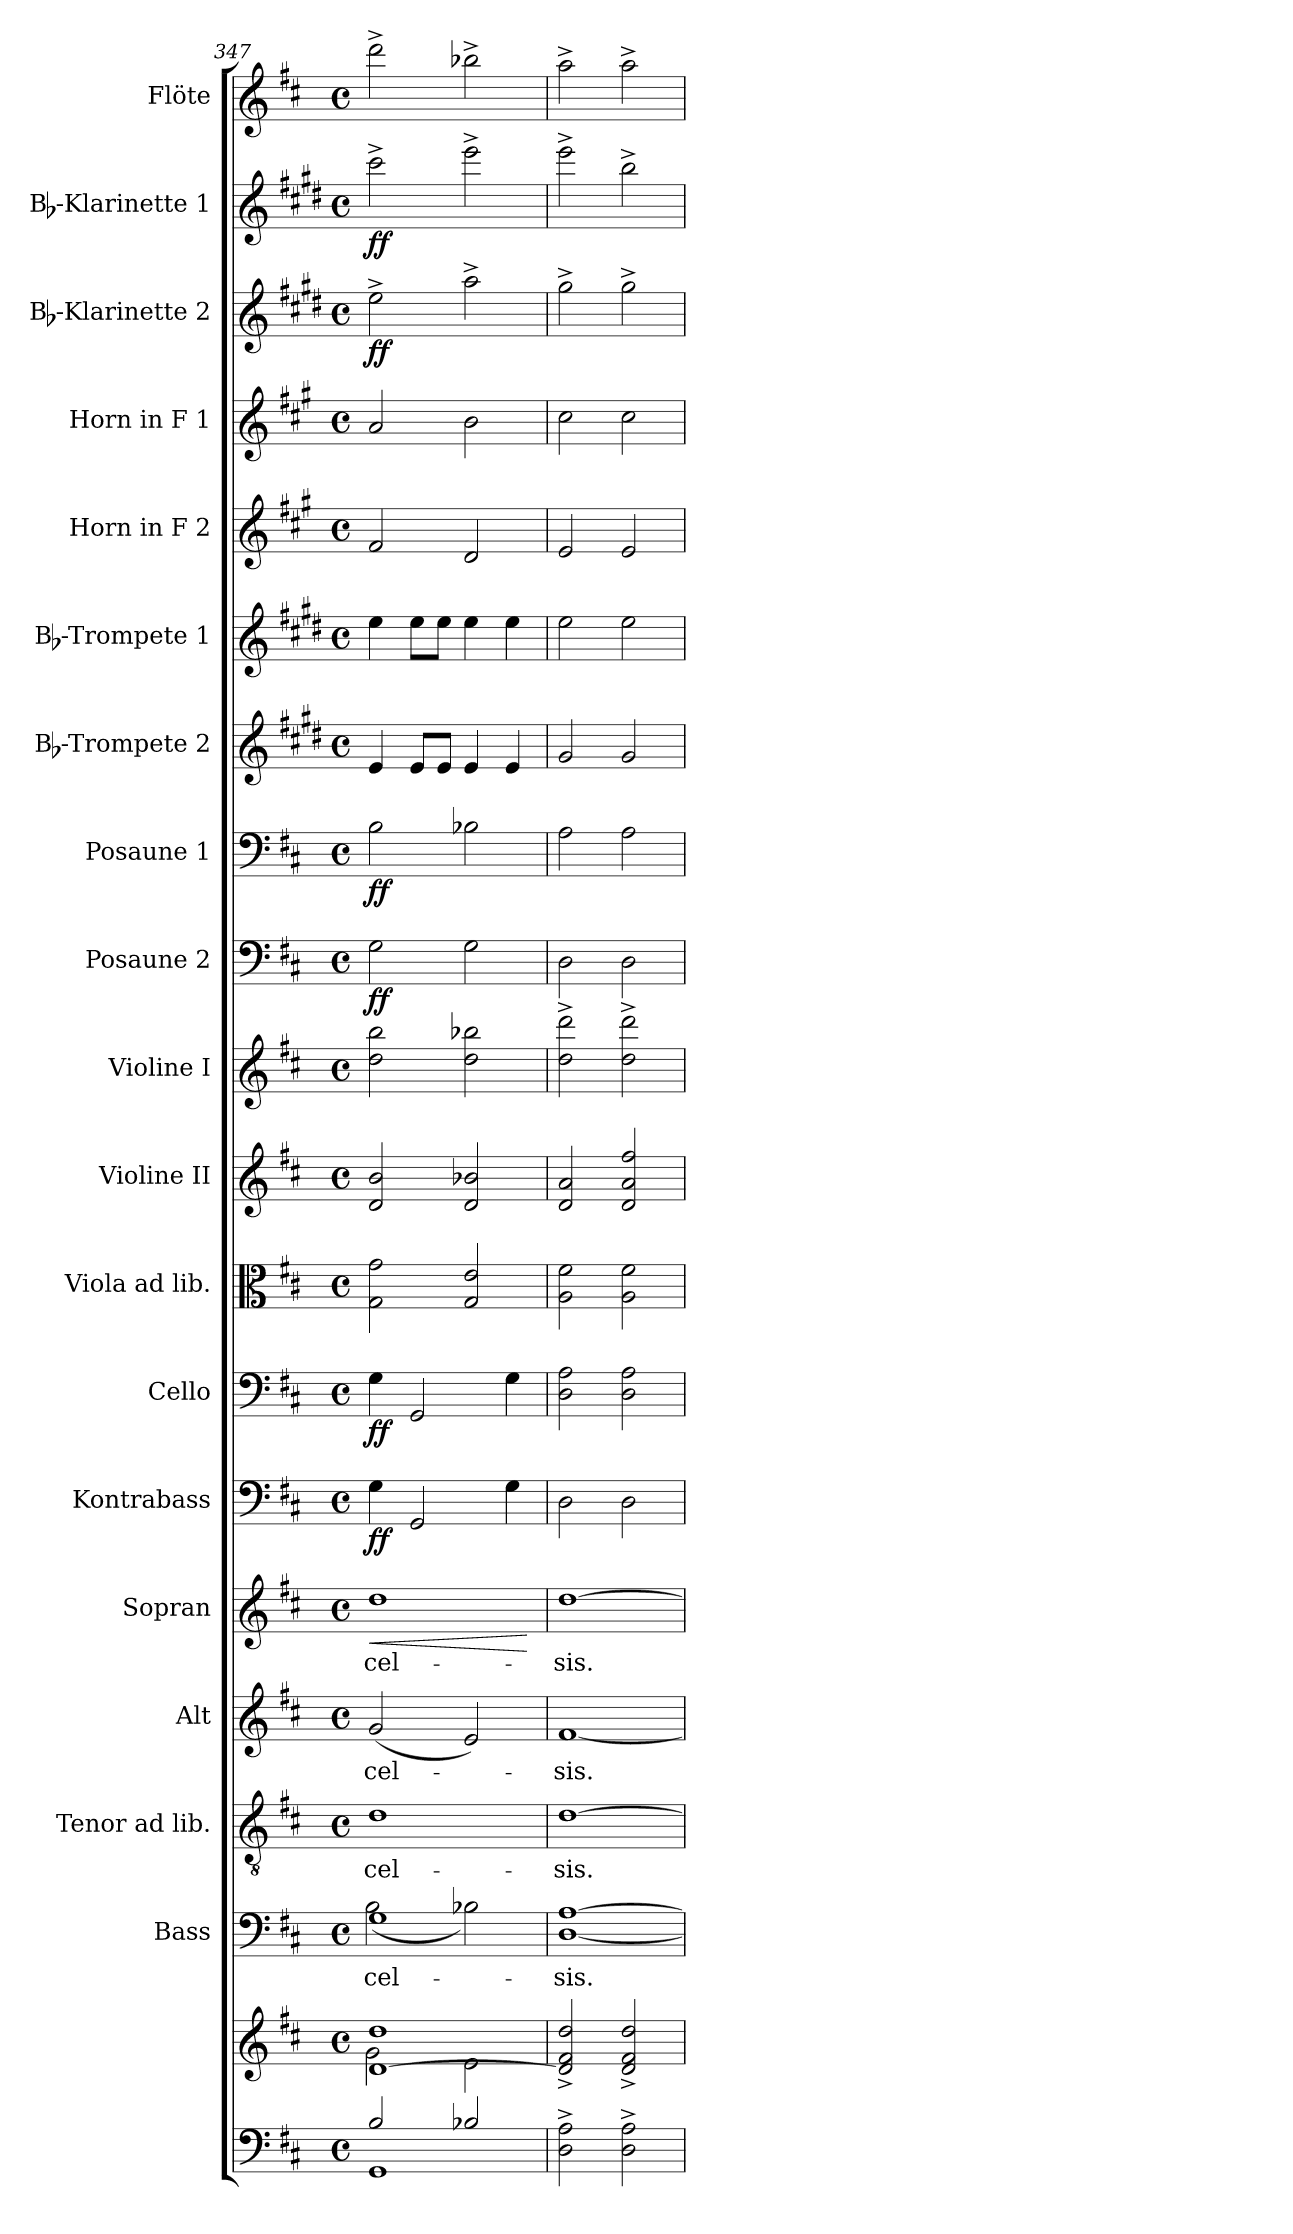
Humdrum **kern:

**kern	**kern	**kern	**text	**kern	**text	**kern	**text	**kern	**text	**dynam	**kern	**dynam	**kern	**dynam	**kern	**kern	**kern	**kern	**dynam	**kern	**dynam	**kern	**kern	**kern	**kern	**kern	**dynam	**kern	**dynam	**kern
*part19	*part19	*part18	*part18	*part17	*part17	*part16	*part16	*part15	*part15	*part15	*part14	*part14	*part13	*part13	*part12	*part11	*part10	*part9	*part9	*part8	*part8	*part7	*part6	*part5	*part4	*part3	*part3	*part2	*part2	*part1
*staff20	*staff19	*staff18	*staff18	*staff17	*staff17	*staff16	*staff16	*staff15	*staff15	*staff15	*staff14	*staff14	*staff13	*staff13	*staff12	*staff11	*staff10	*staff9	*staff9	*staff8	*staff8	*staff7	*staff6	*staff5	*staff4	*staff3	*staff3	*staff2	*staff2	*staff1
*	*	*I"Bass	*	*I"Tenor ad lib.	*	*I"Alt	*	*I"Sopran	*	*	*I"Kontrabass	*	*I"Cello	*	*I"Viola ad lib.	*I"Violine II	*I"Violine I	*I"Posaune 2	*	*I"Posaune 1	*	*I"Bb-Trompete 2	*I"Bb-Trompete 1	*I"Horn in F 2	*I"Horn in F 1	*I"Bb-Klarinette 2	*	*I"Bb-Klarinette 1	*	*I"Flöte
*	*	*I'B.	*	*I'T.	*	*I'A.	*	*I'S.	*	*	*I'Kb.	*	*	*	*I'Vla.	*I'Vl. II	*I'Vl. I	*I'Pos. 2	*	*I'Pos. 1	*	*I'Bb Trp. 2	*I'Bb Trp. 1	*	*	*I'Bb Kl. 2	*	*I'Bb Kl. 1	*	*I'Fl.
*clefF4	*clefG2	*clefF4	*	*clefGv2	*	*clefG2	*	*clefG2	*	*	*clefF4	*	*clefF4	*	*clefC3	*clefG2	*clefG2	*clefF4	*	*clefF4	*	*clefG2	*clefG2	*clefG2	*clefG2	*clefG2	*	*clefG2	*	*clefG2
*	*	*	*	*	*	*	*	*	*	*	*ITrd7c12	*	*	*	*	*	*	*	*	*	*	*ITrd1c2	*ITrd1c2	*ITrd4c7	*ITrd4c7	*ITrd1c2	*	*ITrd1c2	*	*
*k[f#c#]	*k[f#c#]	*k[f#c#]	*	*k[f#c#]	*	*k[f#c#]	*	*k[f#c#]	*	*	*k[f#c#]	*	*k[f#c#]	*	*k[f#c#]	*k[f#c#]	*k[f#c#]	*k[f#c#]	*	*k[f#c#]	*	*k[f#c#]	*k[f#c#]	*k[f#c#]	*k[f#c#]	*k[f#c#]	*	*k[f#c#]	*	*k[f#c#]
*D:	*D:	*D:	*	*D:	*	*D:	*	*D:	*	*	*D:	*	*D:	*	*D:	*D:	*D:	*D:	*	*D:	*	*D:	*D:	*D:	*D:	*D:	*	*D:	*	*D:
*M4/4	*M4/4	*M4/4	*	*M4/4	*	*M4/4	*	*M4/4	*	*	*M4/4	*	*M4/4	*	*M4/4	*M4/4	*M4/4	*M4/4	*	*M4/4	*	*M4/4	*M4/4	*M4/4	*M4/4	*M4/4	*	*M4/4	*	*M4/4
*met(c)	*met(c)	*met(c)	*	*met(c)	*	*met(c)	*	*met(c)	*	*	*met(c)	*	*met(c)	*	*met(c)	*met(c)	*met(c)	*met(c)	*	*met(c)	*	*met(c)	*met(c)	*met(c)	*met(c)	*met(c)	*	*met(c)	*	*met(c)
=347	=347	=347	=347	=347	=347	=347	=347	=347	=347	=347	=347	=347	=347	=347	=347	=347	=347	=347	=347	=347	=347	=347	=347	=347	=347	=347	=347	=347	=347	=347
*^	*^	*	*	*	*	*	*	*	*	*	*	*	*	*	*	*	*	*	*	*	*	*	*	*	*	*	*	*	*	*
!	!	!	!	!	!LO:LY:b	!	!LO:LY:b	!	!LO:LY:b	!	!LO:LY:b	!LO:HP:b	!	!	!	!	!	!	!	!	!	!	!	!	!	!	!	!	!	!	!	!
*	*	*	*	*^	*	*	*	*	*	*	*	*	*	*	*	*	*	*	*	*	*	*	*	*	*	*	*	*	*	*	*	*
!	!	!	!	!	!	!	!	!	!	!	!	!	!LO:HP:n=1:b	!	!LO:DY:b	!	!LO:DY:b	!	!	!	!	!LO:DY:b	!	!LO:DY:b	!	!	!	!	!	!LO:DY:b	!	!LO:DY:b	!
2B/	1GG	[<1d 1dd	2g\	1G	(>2B\	-cel-	1d	-cel-	(<2g/	-cel-	1dd	-cel-	< >	4GG\	ff	4G\	ff	2G\ 2g\	2d/ 2b/	2dd\ 2bb\	2G\	ff	2B\	ff	4d/	4dd\	2B/	2d/	2dd^>\	ff	2bb^>\	ff	2ddd^>\
.	.	.	.	.	.	.	.	.	.	.	.	.	.	2GGG/	.	2GG/	.	.	.	.	.	.	.	.	8d/L	8dd\L	.	.	.	.	.	.	.
.	.	.	.	.	.	.	.	.	.	.	.	.	.	.	.	.	.	.	.	.	.	.	.	.	8d/J	8dd\J	.	.	.	.	.	.	.
2B-X/	.	.	2e\	.	2B-X\)	.	.	.	2e/)	.	.	.	.	.	.	.	.	2G/ 2e/	2d/ 2b-X/	2dd\ 2bb-X\	2G\	.	2B-X\	.	4d/	4dd\	2G/	2e\	2gg^>\	.	2ddd^>\	.	2bb-X^>\
.	.	.	.	.	.	.	.	.	.	.	.	.	.	4GG\	.	4G\	.	.	.	.	.	.	.	.	4d/	4dd\	.	.	.	.	.	.	.
*v	*v	*	*	*v	*v	*	*	*	*	*	*	*	*	*	*	*	*	*	*	*	*	*	*	*	*	*	*	*	*	*	*	*	*
*	*v	*v	*	*	*	*	*	*	*	*	*	*	*	*	*	*	*	*	*	*	*	*	*	*	*	*	*	*	*	*	*
.	.	.	.	.	.	.	.	.	.	[	.	.	.	.	.	.	.	.	.	.	.	.	.	.	.	.	.	.	.	.
=348	=348	=348	=348	=348	=348	=348	=348	=348	=348	=348	=348	=348	=348	=348	=348	=348	=348	=348	=348	=348	=348	=348	=348	=348	=348	=348	=348	=348	=348	=348
!	!	!	!LO:LY:b	!	!LO:LY:b	!	!LO:LY:b	!	!LO:LY:b	!	!	!	!	!	!	!	!	!	!	!	!	!	!	!	!	!	!	!	!	!
*	*	*^	*	*	*	*	*	*	*	*	*	*	*	*	*	*	*	*	*	*	*	*	*	*	*	*	*	*	*	*
2D\^> 2A\^>	2d/]^< 2f#/^< 2dd/^<	[>1A	[<1D	-sis.	[1d	-sis.	[1f#	-sis.	[1dd	-sis.	.	2DD\	.	2D\ 2A\	.	2A\ 2f#\	2d/ 2a/	2dd\^> 2ddd\^>	2D\	.	2A\	.	2f#/	2dd\	2A/	2f#\	2ff#^>\	.	2ddd^>\	.	2aa^>\
2D\^> 2A\^>	2d/^< 2f#/^< 2dd/^<	.	.	.	.	.	.	.	.	.	.	2DD\	.	2D\ 2A\	.	2A\ 2f#\	2d/ 2a/ 2ff#/	2dd\^> 2ddd\^>	2D\	.	2A\	.	2f#/	2dd\	2A/	2f#\	2ff#^>\	.	2aa^>\	.	2aa^>\
*	*	*v	*v	*	*	*	*	*	*	*	*	*	*	*	*	*	*	*	*	*	*	*	*	*	*	*	*	*	*	*	*
.	.	.	.	.	.	.	.	.	.	]	.	.	.	.	.	.	.	.	.	.	.	.	.	.	.	.	.	.	.	.
=	=	=	=	=	=	=	=	=	=	=	=	=	=	=	=	=	=	=	=	=	=	=	=	=	=	=	=	=	=	=
*-	*-	*-	*-	*-	*-	*-	*-	*-	*-	*-	*-	*-	*-	*-	*-	*-	*-	*-	*-	*-	*-	*-	*-	*-	*-	*-	*-	*-	*-	*-
